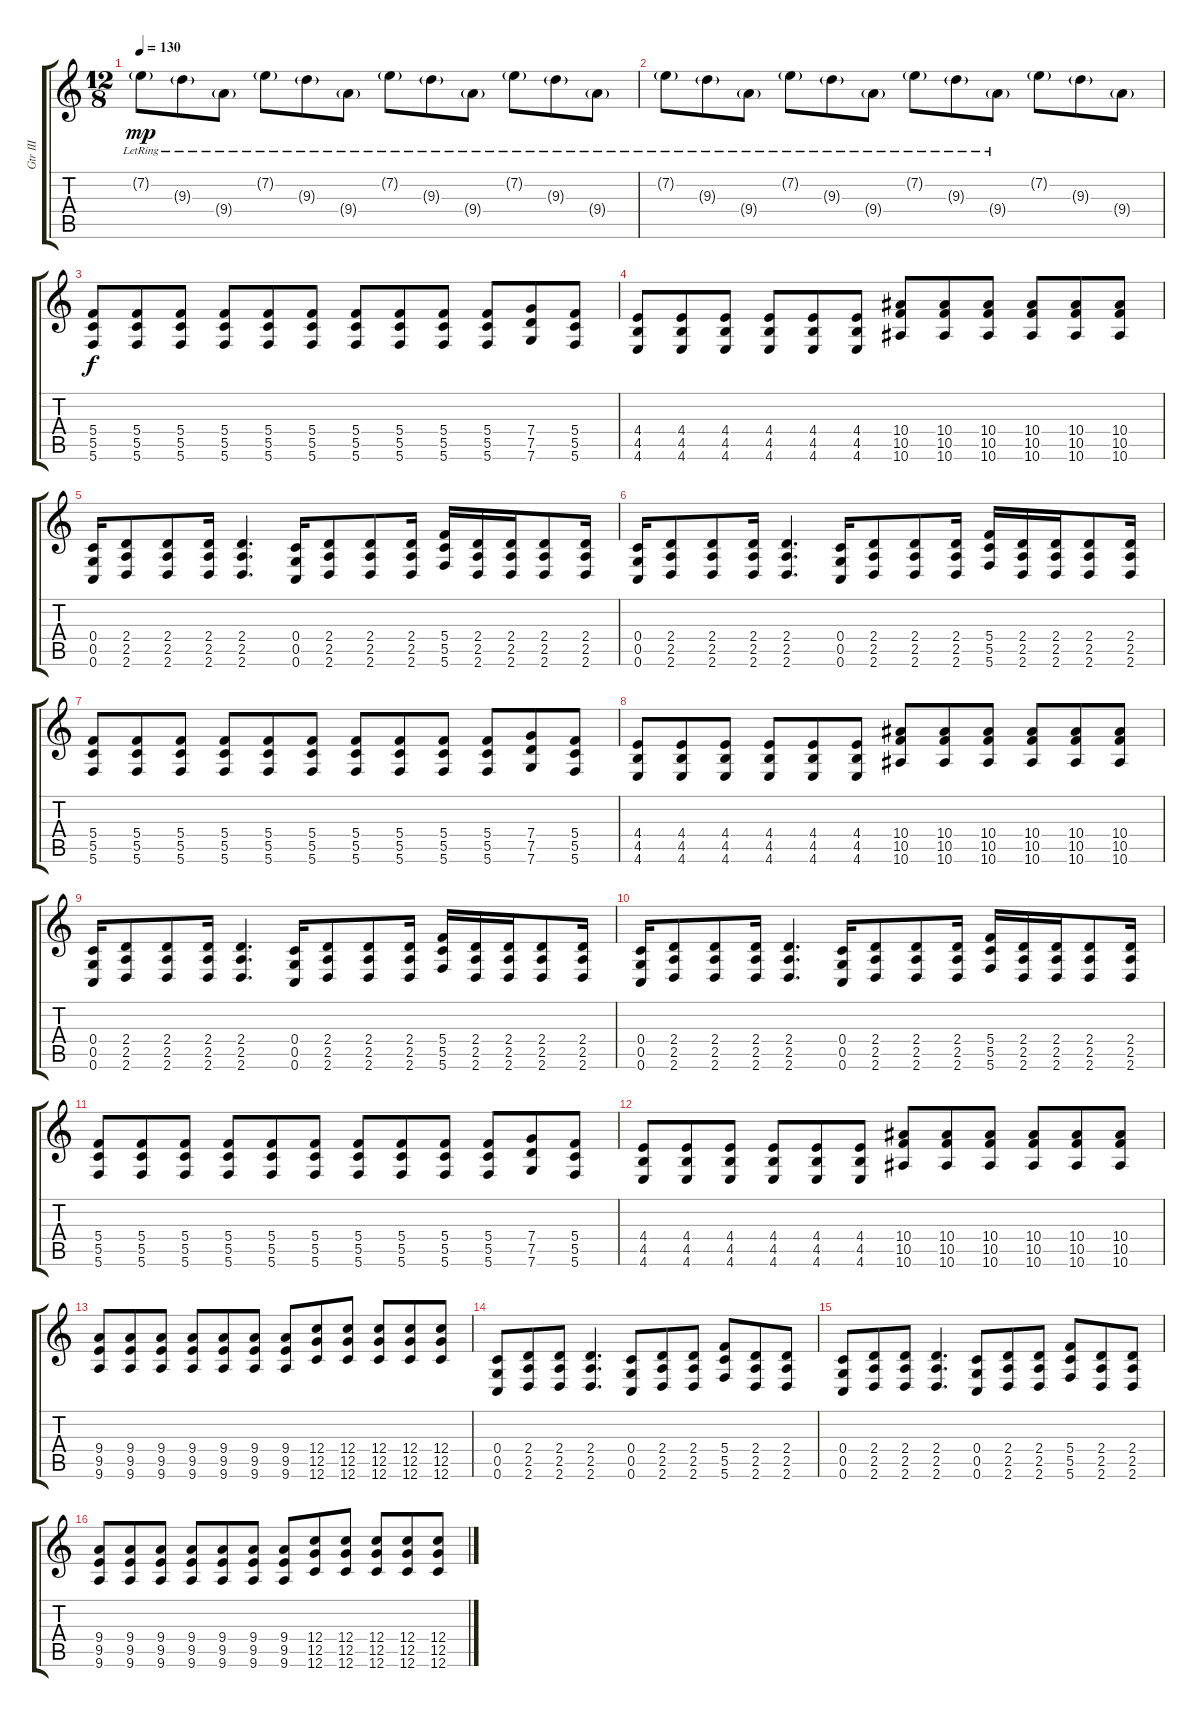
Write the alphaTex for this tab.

\track ("Gtr III" "Gtr III") {instrument overdrivenguitar}
\staff {score tabs}
\tuning (D4 A3 F3 C3 G2 C2) {hide}
\ts (12 8)
\tempo 130
\clef g2
\ks c
7.2{g lr}.8{dy mp} 9.3{g lr}.8 9.4{g lr}.8 7.2{g lr}.8 9.3{g lr}.8 9.4{g lr}.8 7.2{g lr}.8 9.3{g lr}.8 9.4{g lr}.8 7.2{g lr}.8 9.3{g lr}.8 9.4{g lr}.8 |
7.2{g lr}.8 9.3{g lr}.8 9.4{g lr}.8 7.2{g lr}.8 9.3{g lr}.8 9.4{g lr}.8 7.2{g lr}.8 9.3{g lr}.8 9.4{g lr}.8 7.2{g}.8 9.3{g}.8 9.4{g}.8 |
(5.4 5.5 5.6).8{dy f instrument overdrivenguitar} (5.4 5.5 5.6).8 (5.4 5.5 5.6).8 (5.4 5.5 5.6).8 (5.4 5.5 5.6).8 (5.4 5.5 5.6).8 (5.4 5.5 5.6).8 (5.4 5.5 5.6).8 (5.4 5.5 5.6).8 (5.4 5.5 5.6).8 (7.4 7.5 7.6).8 (5.4 5.5 5.6).8 |
(4.4 4.5 4.6).8 (4.4 4.5 4.6).8 (4.4 4.5 4.6).8 (4.4 4.5 4.6).8 (4.4 4.5 4.6).8 (4.4 4.5 4.6).8 (10.4 10.5 10.6).8 (10.4 10.5 10.6).8 (10.4 10.5 10.6).8 (10.4 10.5 10.6).8 (10.4 10.5 10.6).8 (10.4 10.5 10.6).8 |
(0.4 0.5 0.6).16 (2.4 2.5 2.6).8 (2.4 2.5 2.6).8 (2.4 2.5 2.6).16 (2.4 2.5 2.6).4{d} (0.4 0.5 0.6).16 (2.4 2.5 2.6).8 (2.4 2.5 2.6).8 (2.4 2.5 2.6).16 (5.4 5.5 5.6).16 (2.4 2.5 2.6).16 (2.4 2.5 2.6).16 (2.4 2.5 2.6).8 (2.4 2.5 2.6).16 |
(0.4 0.5 0.6).16 (2.4 2.5 2.6).8 (2.4 2.5 2.6).8 (2.4 2.5 2.6).16 (2.4 2.5 2.6).4{d} (0.4 0.5 0.6).16 (2.4 2.5 2.6).8 (2.4 2.5 2.6).8 (2.4 2.5 2.6).16 (5.4 5.5 5.6).16 (2.4 2.5 2.6).16 (2.4 2.5 2.6).16 (2.4 2.5 2.6).8 (2.4 2.5 2.6).16 |
(5.4 5.5 5.6).8{instrument overdrivenguitar} (5.4 5.5 5.6).8 (5.4 5.5 5.6).8 (5.4 5.5 5.6).8 (5.4 5.5 5.6).8 (5.4 5.5 5.6).8 (5.4 5.5 5.6).8 (5.4 5.5 5.6).8 (5.4 5.5 5.6).8 (5.4 5.5 5.6).8 (7.4 7.5 7.6).8 (5.4 5.5 5.6).8 |
(4.4 4.5 4.6).8 (4.4 4.5 4.6).8 (4.4 4.5 4.6).8 (4.4 4.5 4.6).8 (4.4 4.5 4.6).8 (4.4 4.5 4.6).8 (10.4 10.5 10.6).8 (10.4 10.5 10.6).8 (10.4 10.5 10.6).8 (10.4 10.5 10.6).8 (10.4 10.5 10.6).8 (10.4 10.5 10.6).8 |
(0.4 0.5 0.6).16 (2.4 2.5 2.6).8 (2.4 2.5 2.6).8 (2.4 2.5 2.6).16 (2.4 2.5 2.6).4{d} (0.4 0.5 0.6).16 (2.4 2.5 2.6).8 (2.4 2.5 2.6).8 (2.4 2.5 2.6).16 (5.4 5.5 5.6).16 (2.4 2.5 2.6).16 (2.4 2.5 2.6).16 (2.4 2.5 2.6).8 (2.4 2.5 2.6).16 |
(0.4 0.5 0.6).16 (2.4 2.5 2.6).8 (2.4 2.5 2.6).8 (2.4 2.5 2.6).16 (2.4 2.5 2.6).4{d} (0.4 0.5 0.6).16 (2.4 2.5 2.6).8 (2.4 2.5 2.6).8 (2.4 2.5 2.6).16 (5.4 5.5 5.6).16 (2.4 2.5 2.6).16 (2.4 2.5 2.6).16 (2.4 2.5 2.6).8 (2.4 2.5 2.6).16 |
(5.4 5.5 5.6).8{instrument overdrivenguitar} (5.4 5.5 5.6).8 (5.4 5.5 5.6).8 (5.4 5.5 5.6).8 (5.4 5.5 5.6).8 (5.4 5.5 5.6).8 (5.4 5.5 5.6).8 (5.4 5.5 5.6).8 (5.4 5.5 5.6).8 (5.4 5.5 5.6).8 (7.4 7.5 7.6).8 (5.4 5.5 5.6).8 |
(4.4 4.5 4.6).8 (4.4 4.5 4.6).8 (4.4 4.5 4.6).8 (4.4 4.5 4.6).8 (4.4 4.5 4.6).8 (4.4 4.5 4.6).8 (10.4 10.5 10.6).8 (10.4 10.5 10.6).8 (10.4 10.5 10.6).8 (10.4 10.5 10.6).8 (10.4 10.5 10.6).8 (10.4 10.5 10.6).8 |
(9.4 9.5 9.6).8 (9.4 9.5 9.6).8 (9.4 9.5 9.6).8 (9.4 9.5 9.6).8 (9.4 9.5 9.6).8 (9.4 9.5 9.6).8 (9.4 9.5 9.6).8 (12.4 12.5 12.6).8 (12.4 12.5 12.6).8 (12.4 12.5 12.6).8 (12.4 12.5 12.6).8 (12.4 12.5 12.6).8 |
(0.4 0.5 0.6).8 (2.4 2.5 2.6).8 (2.4 2.5 2.6).8 (2.4 2.5 2.6).4{d} (0.4 0.5 0.6).8 (2.4 2.5 2.6).8 (2.4 2.5 2.6).8 (5.4 5.5 5.6).8 (2.4 2.5 2.6).8 (2.4 2.5 2.6).8 |
(0.4 0.5 0.6).8 (2.4 2.5 2.6).8 (2.4 2.5 2.6).8 (2.4 2.5 2.6).4{d} (0.4 0.5 0.6).8 (2.4 2.5 2.6).8 (2.4 2.5 2.6).8 (5.4 5.5 5.6).8 (2.4 2.5 2.6).8 (2.4 2.5 2.6).8 |
(9.4 9.5 9.6).8 (9.4 9.5 9.6).8 (9.4 9.5 9.6).8 (9.4 9.5 9.6).8 (9.4 9.5 9.6).8 (9.4 9.5 9.6).8 (9.4 9.5 9.6).8 (12.4 12.5 12.6).8 (12.4 12.5 12.6).8 (12.4 12.5 12.6).8 (12.4 12.5 12.6).8 (12.4 12.5 12.6).8
